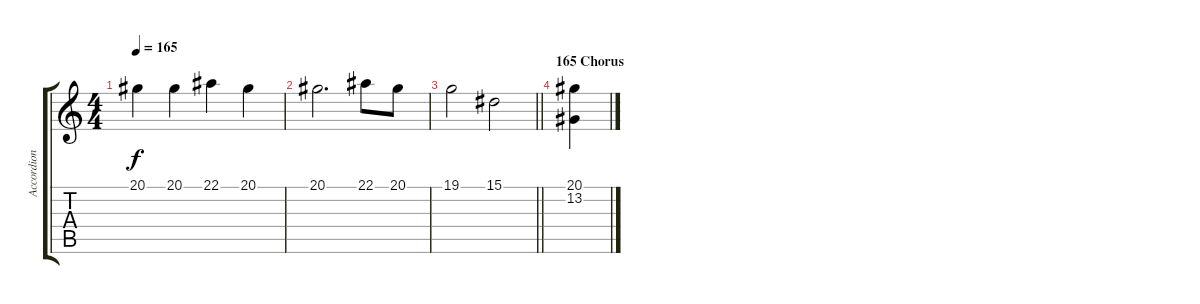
\track ("Accordion" "Accordion") {instrument accordion}
\staff {score tabs}
\tuning (C4 G3 Eb3 Bb2 F2 C2) {hide}
\ts (4 4)
\tempo 165
\clef g2
\ks c
20.1{t}.4{dy f} 20.1.4 22.1.4 20.1.4 |
20.1.2{d} 22.1.8 20.1.8 |
\barLineRight lightlight
19.1.2 15.1.2 |
\section ("" "165 Chorus")
(20.1 13.2).4
